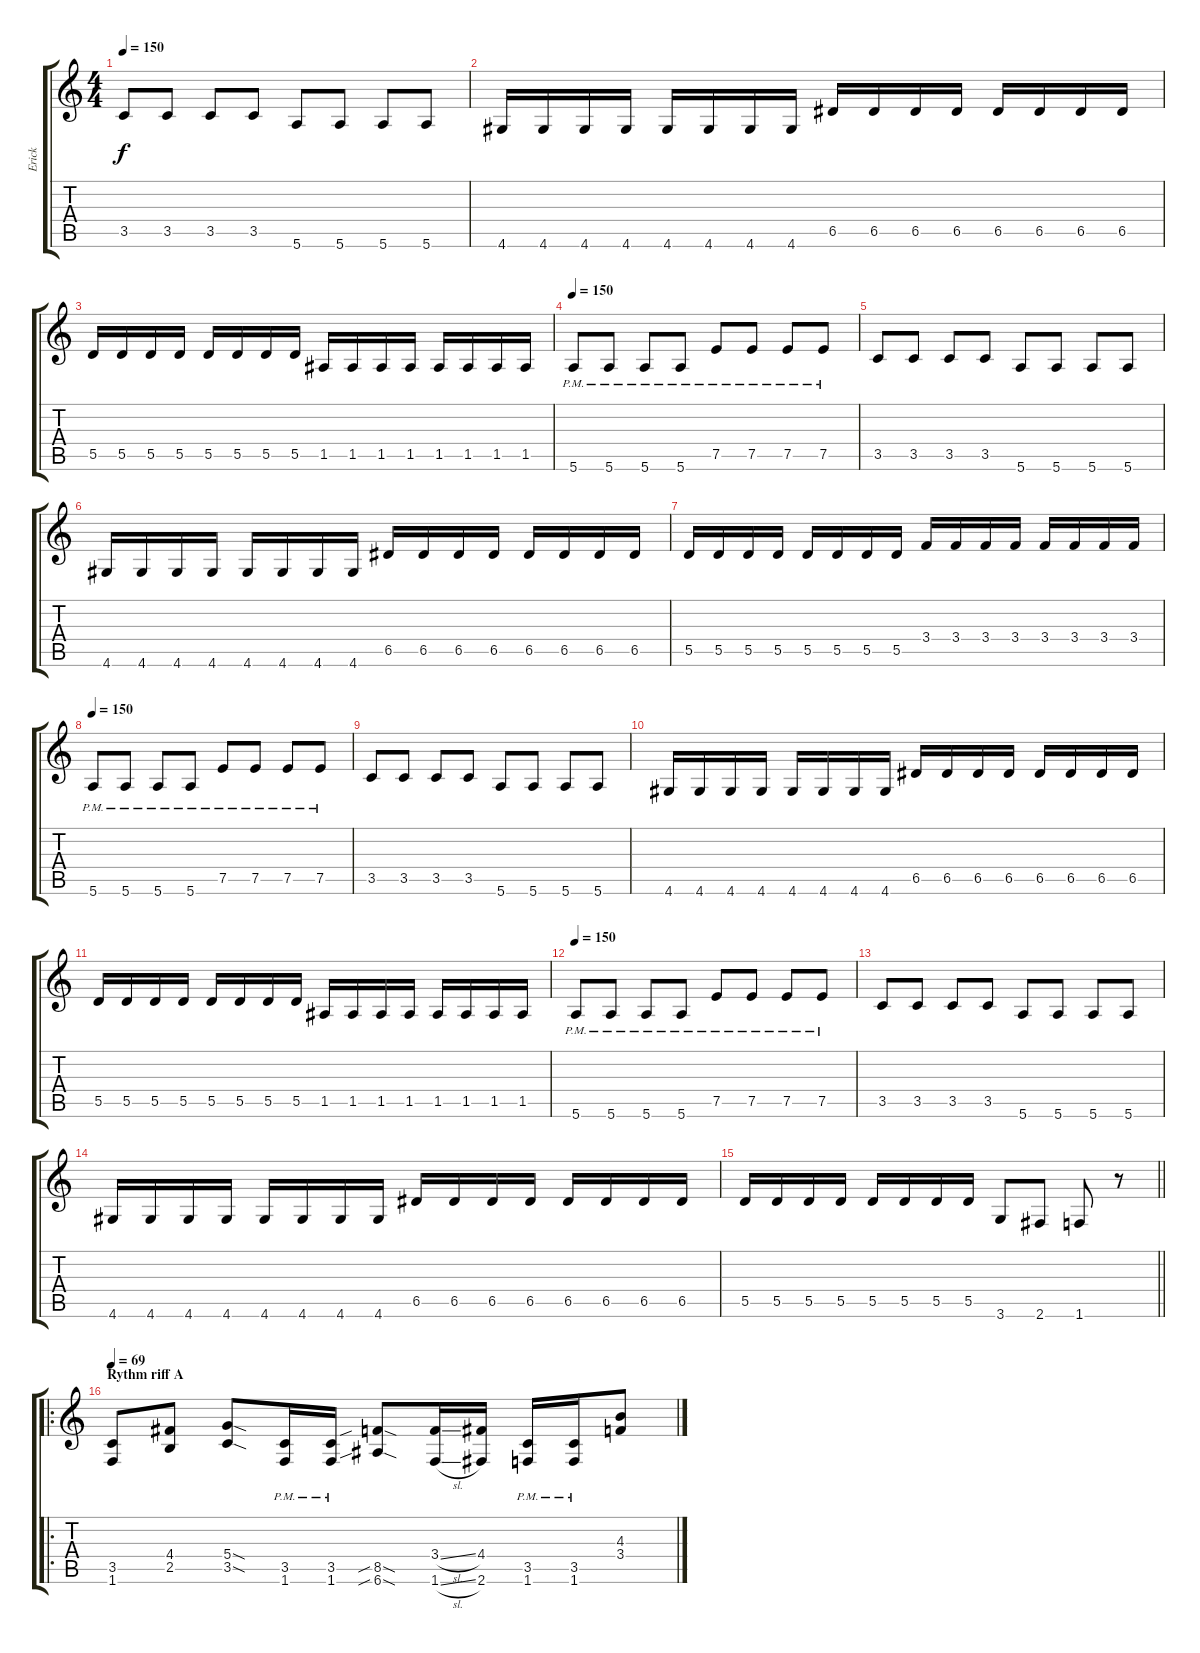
\track ("Erick" "Erick") {instrument distortionguitar}
\staff {score tabs}
\tuning (E4 B3 G3 D3 A2 E2) {hide}
\ts (4 4)
\tempo 150
\clef g2
\ks c
3.5.8{dy f} 3.5.8 3.5.8 3.5.8 5.6.8 5.6.8 5.6.8 5.6.8 |
4.6.16 4.6.16 4.6.16 4.6.16 4.6.16 4.6.16 4.6.16 4.6.16 6.5.16 6.5.16 6.5.16 6.5.16 6.5.16 6.5.16 6.5.16 6.5.16 |
5.5.16 5.5.16 5.5.16 5.5.16 5.5.16 5.5.16 5.5.16 5.5.16 1.5.16 1.5.16 1.5.16 1.5.16 1.5.16 1.5.16 1.5.16 1.5.16 |
\tempo 150
5.6{pm}.8 5.6{pm}.8 5.6{pm}.8 5.6{pm}.8 7.5{pm}.8 7.5{pm}.8 7.5{pm}.8 7.5{pm}.8 |
3.5.8 3.5.8 3.5.8 3.5.8 5.6.8 5.6.8 5.6.8 5.6.8 |
4.6.16 4.6.16 4.6.16 4.6.16 4.6.16 4.6.16 4.6.16 4.6.16 6.5.16 6.5.16 6.5.16 6.5.16 6.5.16 6.5.16 6.5.16 6.5.16 |
5.5.16 5.5.16 5.5.16 5.5.16 5.5.16 5.5.16 5.5.16 5.5.16 3.4.16 3.4.16 3.4.16 3.4.16 3.4.16 3.4.16 3.4.16 3.4.16 |
\tempo 150
5.6{pm}.8 5.6{pm}.8 5.6{pm}.8 5.6{pm}.8 7.5{pm}.8 7.5{pm}.8 7.5{pm}.8 7.5{pm}.8 |
3.5.8 3.5.8 3.5.8 3.5.8 5.6.8 5.6.8 5.6.8 5.6.8 |
4.6.16 4.6.16 4.6.16 4.6.16 4.6.16 4.6.16 4.6.16 4.6.16 6.5.16 6.5.16 6.5.16 6.5.16 6.5.16 6.5.16 6.5.16 6.5.16 |
5.5.16 5.5.16 5.5.16 5.5.16 5.5.16 5.5.16 5.5.16 5.5.16 1.5.16 1.5.16 1.5.16 1.5.16 1.5.16 1.5.16 1.5.16 1.5.16 |
\tempo 150
5.6{pm}.8 5.6{pm}.8 5.6{pm}.8 5.6{pm}.8 7.5{pm}.8 7.5{pm}.8 7.5{pm}.8 7.5{pm}.8 |
3.5.8 3.5.8 3.5.8 3.5.8 5.6.8 5.6.8 5.6.8 5.6.8 |
4.6.16 4.6.16 4.6.16 4.6.16 4.6.16 4.6.16 4.6.16 4.6.16 6.5.16 6.5.16 6.5.16 6.5.16 6.5.16 6.5.16 6.5.16 6.5.16 |
\barLineRight lightlight
5.5.16 5.5.16 5.5.16 5.5.16 5.5.16 5.5.16 5.5.16 5.5.16 3.6.8 2.6.8 1.6.8 r.8 |
\ro
\section ("" "Rythm riff A")
\tempo 69
(3.5 1.6).8 (4.4 2.5).8 (5.4{sod} 3.5{sod}).8 (3.5{pm} 1.6{pm}).16 (3.5{pm} 1.6{pm}).16 (8.5{sib sod} 6.6{sib sod}).8 (3.4{sl} 1.6{sl}).16 (4.4 2.6).16 (3.5{pm} 1.6{pm}).16 (3.5{pm} 1.6{pm}).16 (4.3 3.4).8
